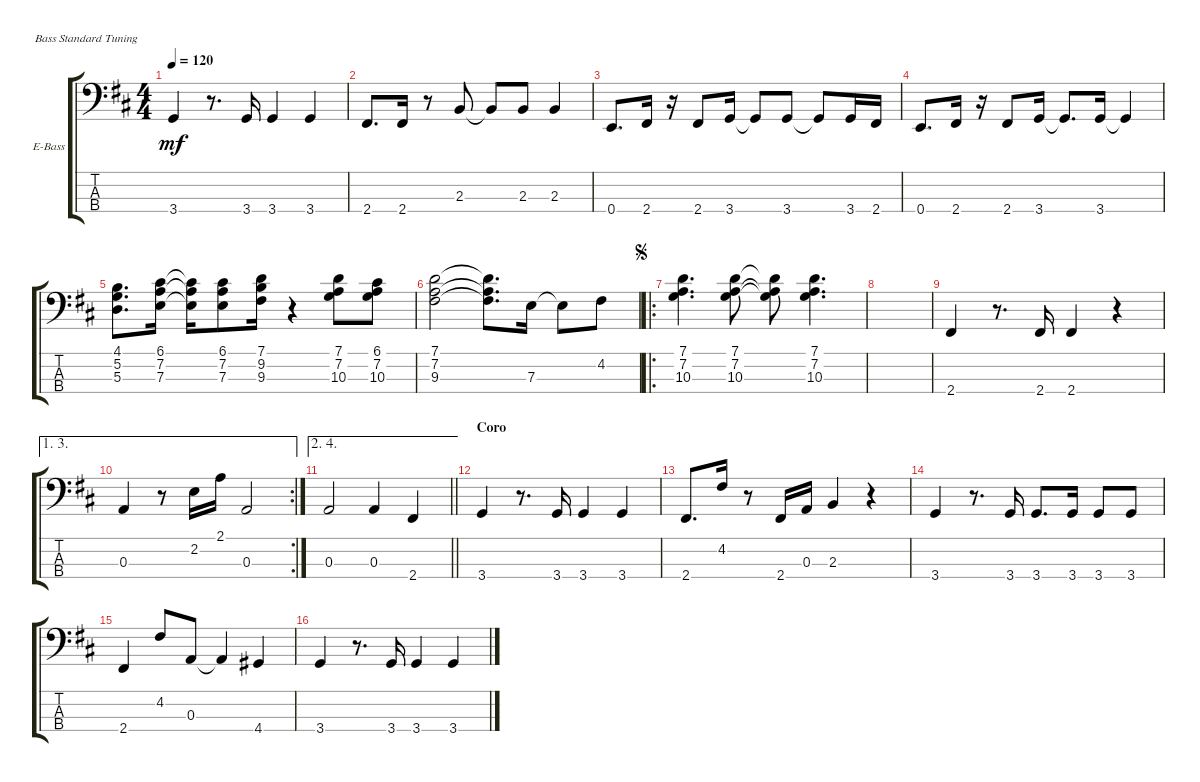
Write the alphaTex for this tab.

\defaultSystemsLayout 4
\bracketExtendMode groupsimilarinstruments
\firstSystemTrackNameOrientation horizontal
\otherSystemsTrackNameOrientation horizontal
\track ("Electric Bass" "E-Bass") {multiBarRest instrument electricbassfinger}
\staff {score tabs}
\tuning (G2 D2 A1 E1)
\ts (4 4)
\tempo 120
\clef f4
\ks d
3.4.4{dy mf} r.8{d} 3.4.16 3.4.4 3.4.4 |
2.4.8{d} 2.4.16 r.8 2.3.8 2.3{t}.8 2.3.8 2.3.4 |
0.4.8{d} 2.4.16 r.16 2.4.8 3.4.16 3.4{t}.8 3.4.8 3.4{t}.8 3.4.16 2.4.16 |
0.4.8{d} 2.4.16 r.16 2.4.8 3.4.16 3.4{t}.8{d} 3.4.16 3.4{t}.4 |
(5.3 5.2 4.1).8{d} (7.3 7.2 6.1).16 (7.3{t} 7.2{t} 6.1{t}).16 (7.3 7.2 6.1).8 (9.3 9.2 7.1).16 r.4 (10.3 7.2 7.1).8 (10.3 7.2 6.1).8 |
(9.3 7.2 7.1).2 (9.3{t} 7.2{t} 7.1{t}).8{d} 7.3.16 7.3{t}.8 4.2.8 |
\ro
\jump segno
(10.3 7.2 7.1).4{d} (10.3 7.2 7.1).8 (10.3{t} 7.2{t} 7.1{t}).8 (10.3 7.2 7.1).4{d} |
|
2.4.4 r.8{d} 2.4.16 2.4.4 r.4 |
\ae (1 3)
\rc 2
0.3.4 r.8 2.2.16 2.1.16 0.3.2 |
\ae (2 4)
\barLineRight lightlight
0.3.2 0.3.4 2.4.4 |
\section ("" "Coro")
3.4.4 r.8{d} 3.4.16 3.4.4 3.4.4 |
2.4.8{d} 4.2.16 r.8 2.4.16 0.3.16 2.3.4 r.4 |
3.4.4 r.8{d} 3.4.16 3.4.8{d} 3.4.16 3.4.8 3.4.8 |
2.4.4 4.2.8 0.3.8 0.3{t}.4 4.4.4 |
3.4.4 r.8{d} 3.4.16 3.4.4 3.4.4
